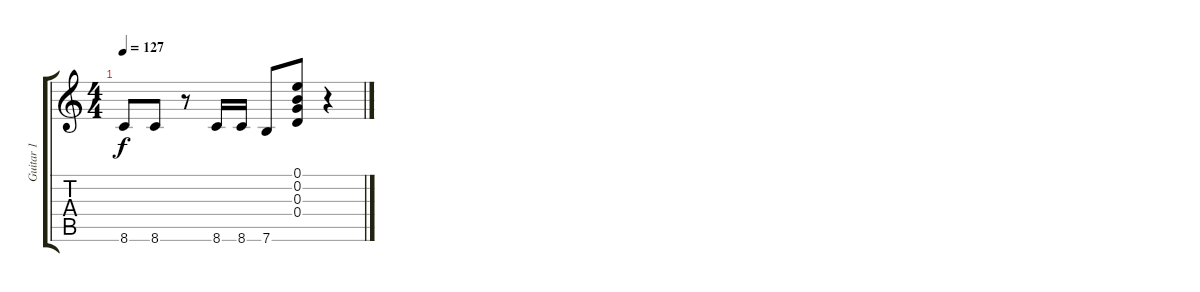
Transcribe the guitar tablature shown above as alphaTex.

\track ("Guitar 1" "Guitar 1") {instrument distortionguitar}
\staff {score tabs}
\tuning (E4 B3 G3 D3 A2 E2) {hide}
\ts (4 4)
\tempo 127
\clef g2
\ks c
8.6.8{dy f} 8.6.8 r.8 8.6.16 8.6.16 7.6.8 (0.1 0.2 0.3 0.4).8{instrument distortionguitar} r.4
